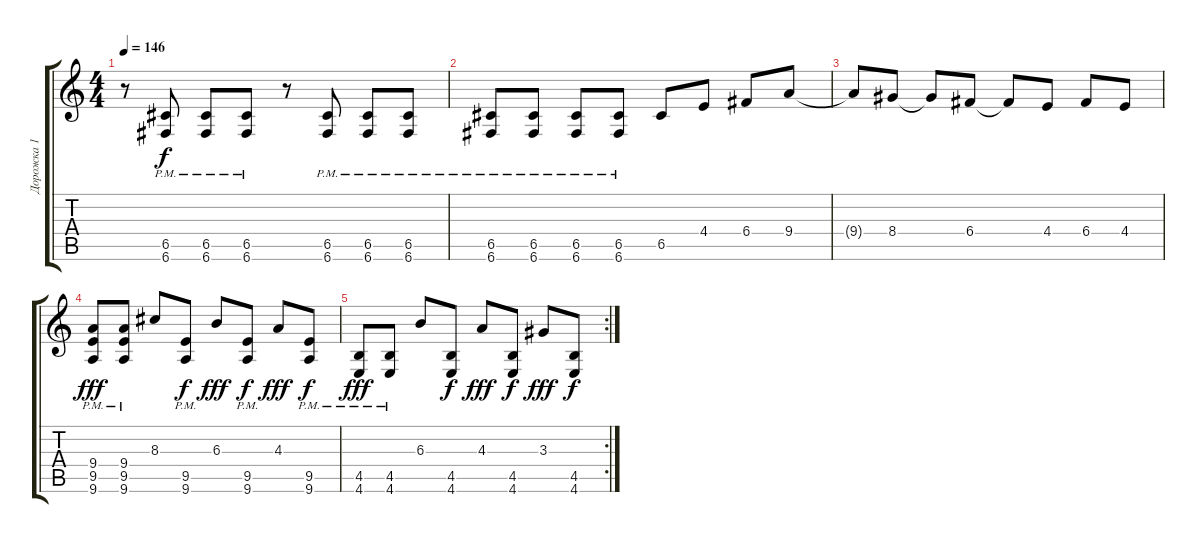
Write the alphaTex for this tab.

\track ("Дорожка 1" "Дорожка 1") {instrument distortionguitar}
\staff {score tabs}
\tuning (D4 A3 F3 C3 G2 C2) {hide}
\ts (4 4)
\tempo 146
\clef g2
\ks c
r.8{dy f} (6.5{pm} 6.6{pm}).8 (6.5{pm} 6.6{pm}).8 (6.5{pm} 6.6{pm}).8 r.8 (6.5{pm} 6.6{pm}).8 (6.5{pm} 6.6{pm}).8 (6.5{pm} 6.6{pm}).8 |
(6.5{pm} 6.6{pm}).8 (6.5{pm} 6.6{pm}).8 (6.5{pm} 6.6{pm}).8 (6.5{pm} 6.6{pm}).8 6.5.8 4.4.8 6.4.8 9.4.8 |
9.4{t}.8 8.4.8 8.4{t}.8 6.4.8 6.4{t}.8 4.4.8 6.4.8 4.4.8 |
(9.4{pm} 9.5{pm} 9.6{pm}).8{dy fff} (9.4{pm} 9.5{pm} 9.6{pm}).8 8.3.8 (9.5{pm} 9.6{pm}).8{dy f} 6.3.8{dy fff} (9.5{pm} 9.6{pm}).8{dy f} 4.3.8{dy fff} (9.5{pm} 9.6{pm}).8{dy f} |
\rc 2
(4.5{pm} 4.6{pm}).8{dy fff} (4.5{pm} 4.6{pm}).8 6.3.8 (4.5 4.6).8{dy f} 4.3.8{dy fff} (4.5 4.6).8{dy f} 3.3.8{dy fff} (4.5 4.6).8{dy f}
